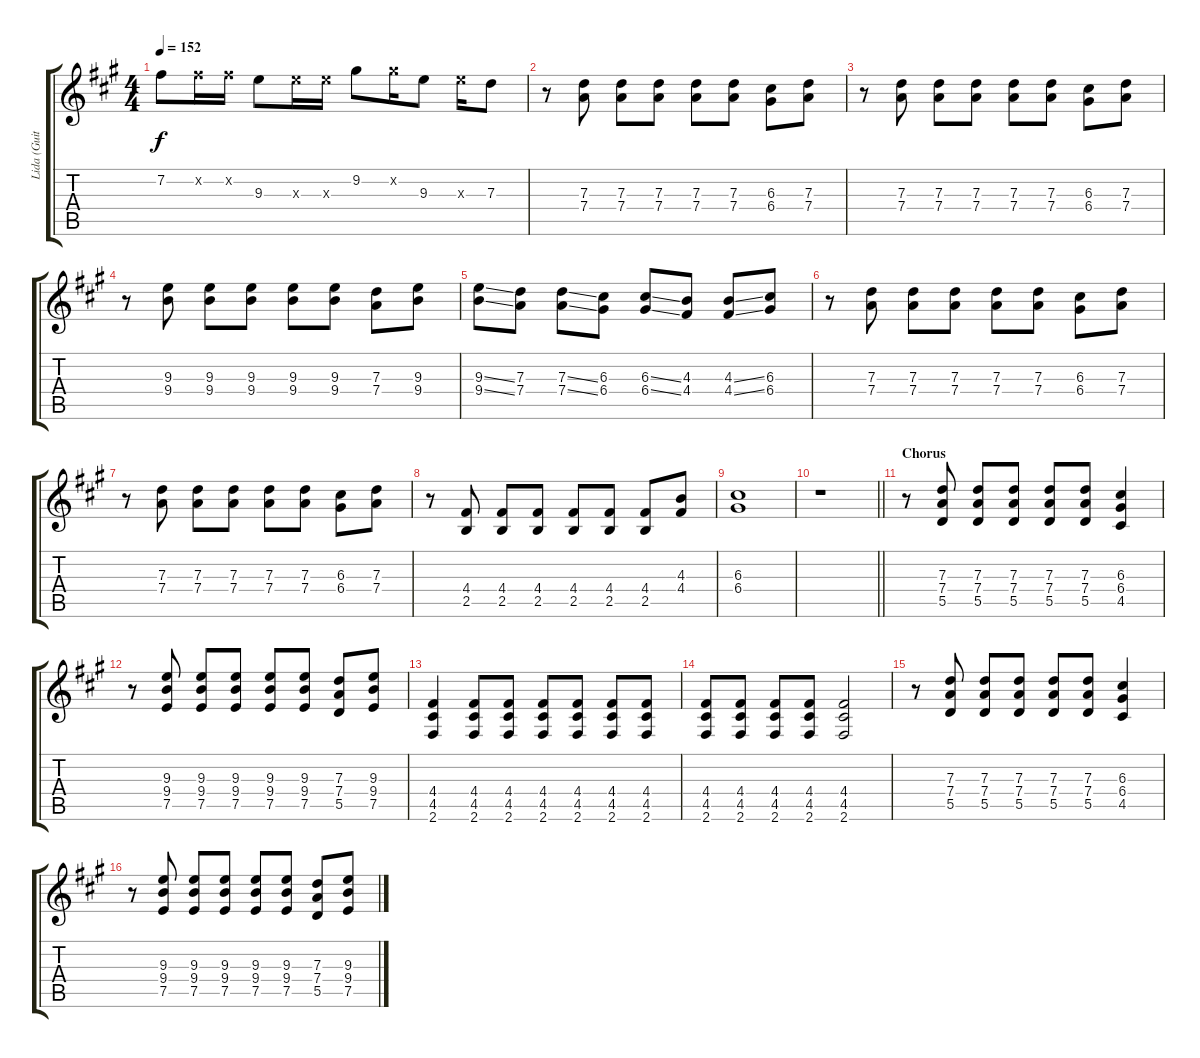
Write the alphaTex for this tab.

\track ("Lida (Guitar)" "Lida (Guit") {instrument distortionguitar}
\staff {score tabs}
\tuning (E4 B3 G3 D3 A2 E2) {hide}
\ts (4 4)
\tempo 152
\clef g2
\ks f#minor
7.2.8{dy f} 7.2{x}.16 7.2{x}.16 9.3.8 9.3{x}.16 9.3{x}.16 9.2.8 9.2{x}.16 9.3.8 9.3{x}.16 7.3.8 |
r.8 (7.3 7.4).8 (7.3 7.4).8 (7.3 7.4).8 (7.3 7.4).8 (7.3 7.4).8 (6.3 6.4).8 (7.3 7.4).8 |
r.8 (7.3 7.4).8 (7.3 7.4).8 (7.3 7.4).8 (7.3 7.4).8 (7.3 7.4).8 (6.3 6.4).8 (7.3 7.4).8 |
r.8 (9.3 9.4).8 (9.3 9.4).8 (9.3 9.4).8 (9.3 9.4).8 (9.3 9.4).8 (7.3 7.4).8 (9.3 9.4).8 |
(9.3{ss} 9.4{ss}).8 (7.3 7.4).8 (7.3{ss} 7.4{ss}).8 (6.3 6.4).8 (6.3{ss} 6.4{ss}).8 (4.3 4.4).8 (4.3{ss} 4.4{ss}).8 (6.3 6.4).8 |
r.8 (7.3 7.4).8 (7.3 7.4).8 (7.3 7.4).8 (7.3 7.4).8 (7.3 7.4).8 (6.3 6.4).8 (7.3 7.4).8 |
r.8 (7.3 7.4).8 (7.3 7.4).8 (7.3 7.4).8 (7.3 7.4).8 (7.3 7.4).8 (6.3 6.4).8 (7.3 7.4).8 |
r.8 (4.4 2.5).8 (4.4 2.5).8 (4.4 2.5).8 (4.4 2.5).8 (4.4 2.5).8 (4.4 2.5).8 (4.3 4.4).8 |
(6.3 6.4).1 |
\barLineRight lightlight
r.1 |
\section ("" "Chorus")
r.8 (7.3 7.4 5.5).8 (7.3 7.4 5.5).8 (7.3 7.4 5.5).8 (7.3 7.4 5.5).8 (7.3 7.4 5.5).8 (6.3 6.4 4.5).4 |
r.8 (9.3 9.4 7.5).8 (9.3 9.4 7.5).8 (9.3 9.4 7.5).8 (9.3 9.4 7.5).8 (9.3 9.4 7.5).8 (7.3 7.4 5.5).8 (9.3 9.4 7.5).8 |
(4.4 4.5 2.6).4 (4.4 4.5 2.6).8 (4.4 4.5 2.6).8 (4.4 4.5 2.6).8 (4.4 4.5 2.6).8 (4.4 4.5 2.6).8 (4.4 4.5 2.6).8 |
(4.4 4.5 2.6).8 (4.4 4.5 2.6).8 (4.4 4.5 2.6).8 (4.4 4.5 2.6).8 (4.4 4.5 2.6).2 |
r.8 (7.3 7.4 5.5).8 (7.3 7.4 5.5).8 (7.3 7.4 5.5).8 (7.3 7.4 5.5).8 (7.3 7.4 5.5).8 (6.3 6.4 4.5).4 |
r.8 (9.3 9.4 7.5).8 (9.3 9.4 7.5).8 (9.3 9.4 7.5).8 (9.3 9.4 7.5).8 (9.3 9.4 7.5).8 (7.3 7.4 5.5).8 (9.3 9.4 7.5).8
